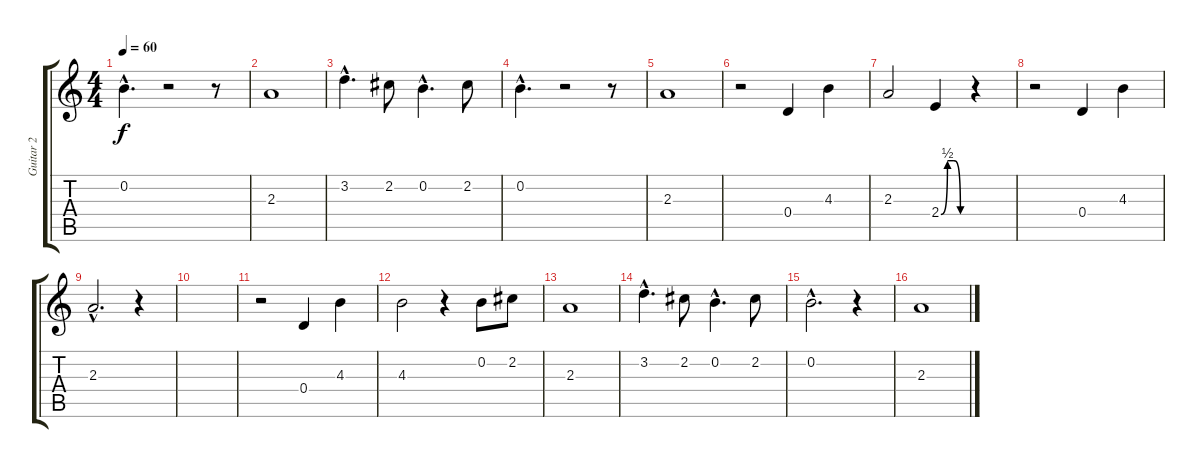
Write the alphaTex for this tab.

\track ("Guitar 2" "Guitar 2") {instrument electricguitarjazz}
\staff {score tabs}
\tuning (E4 B3 G3 D3 A2 E2) {hide}
\ts (4 4)
\tempo 60
\clef g2
\ks c
0.2{hac}.4{d dy f} r.2 r.8 |
2.3.1 |
3.2{hac}.4{d} 2.2.8 0.2{hac}.4{d} 2.2.8 |
0.2{hac}.4{d} r.2 r.8 |
2.3.1 |
r.2 0.4.4 4.3.4 |
2.3.2 2.4{be (custom 0 0 15 2 30 2 45 0 60 0)}.4 r.4 |
r.2 0.4.4 4.3.4 |
2.3{hac}.2{d} r.4 |
|
r.2 0.4.4 4.3.4 |
4.3.2 r.4 0.2.8 2.2.8 |
2.3.1 |
3.2{hac}.4{d} 2.2.8 0.2{hac}.4{d} 2.2.8 |
0.2{hac}.2{d} r.4 |
2.3.1
